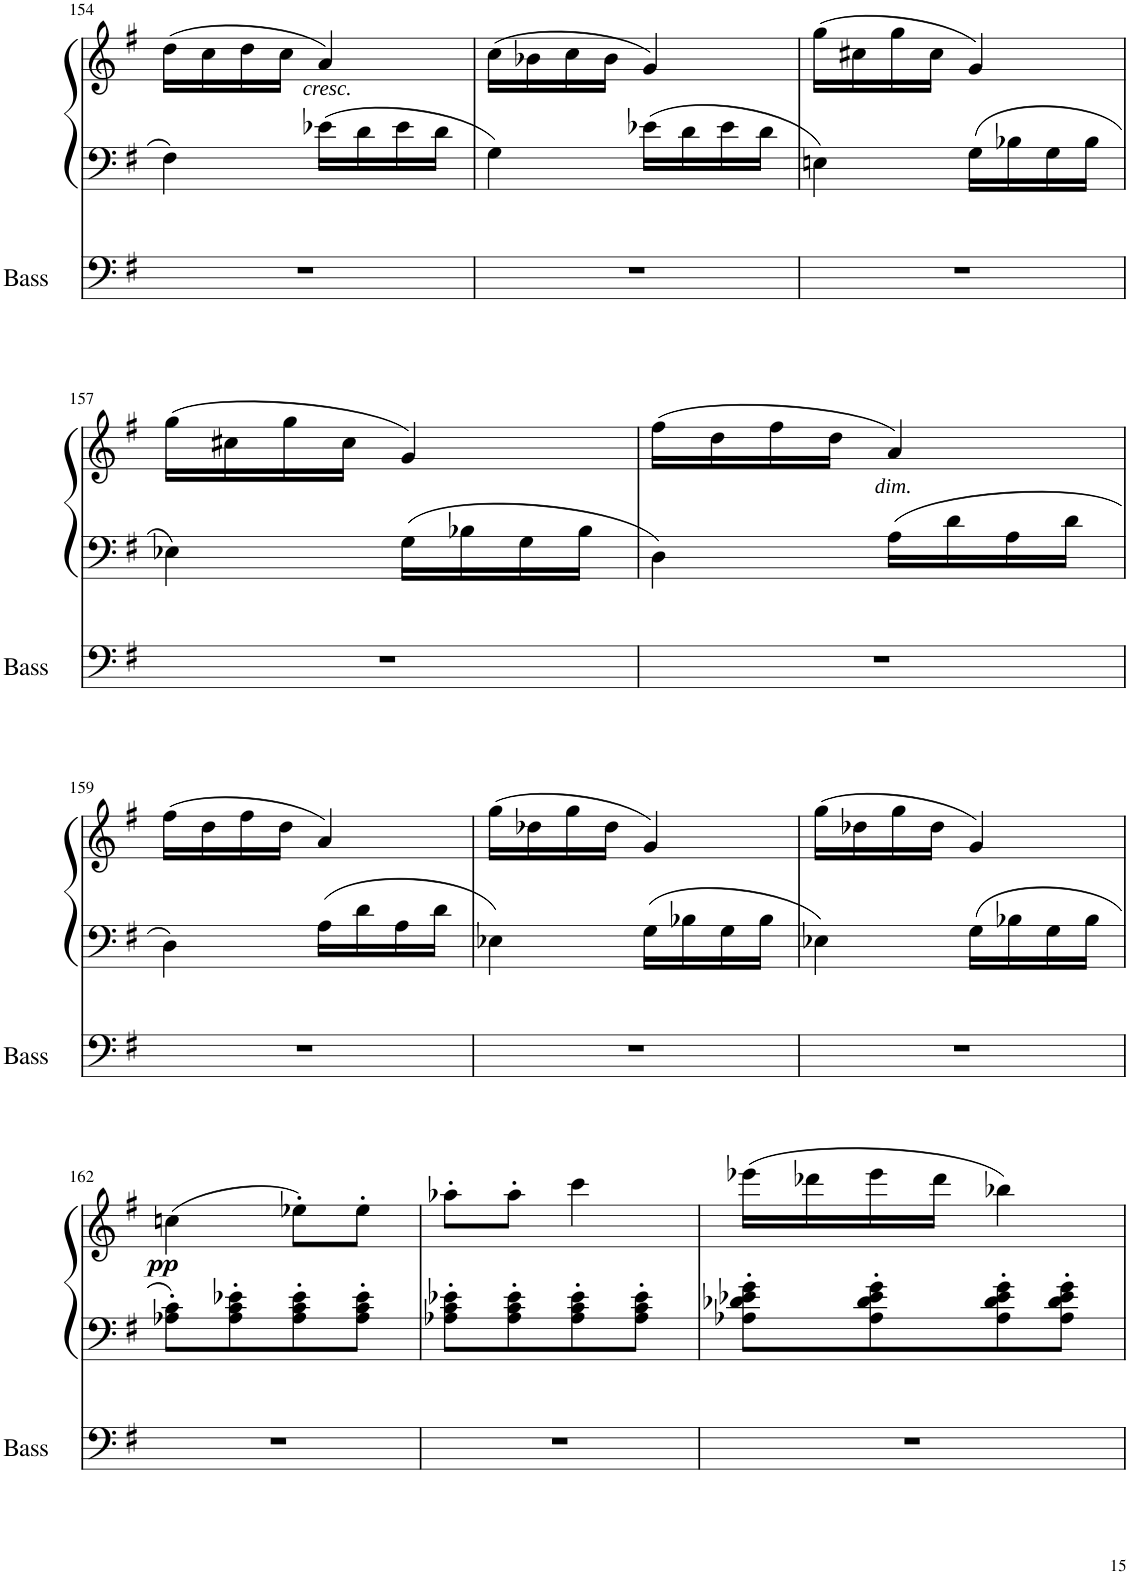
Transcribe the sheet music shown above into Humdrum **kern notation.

**kern	**kern	**kern	**dynam
*part2	*part1	*part1	*part1
*staff3	*staff2	*staff1	*staff1/2
*I"Acoustic Bass	*I"Piano	*	*
*I'Bass	*I'Pno	*	*
!!LO:PB:g=z
*clefF4	*clefF4	*clefG2	*
*Trd7c12	*	*	*
*k[f#]	*k[f#]	*k[f#]	*
*M2/4	*M2/4	*M2/4	*
=154	=154	=154	=154
2r	4F#\	(16dd\LL	.
.	.	16cc\	.
.	.	16dd\	.
.	.	16cc\JJ	.
!	!	!	!LO:DY:b
.	16e-X\LL	4a/)	other-dynamics
.	16d\	.	.
.	16e-\	.	.
.	16d\JJ	.	.
=155	=155	=155	=155
2r	4G\	(16cc\LL	.
.	.	16b-X\	.
.	.	16cc\	.
.	.	16b-\JJ	.
.	16e-X\LL	4g/)	.
.	16d\	.	.
.	16e-\	.	.
.	16d\JJ	.	.
=156	=156	=156	=156
2r	4En\	(16gg\LL	.
.	.	16cc#X\	.
.	.	16gg\	.
.	.	16cc#\JJ	.
.	16G\LL	4g/)	.
.	16B-X\	.	.
.	16G\	.	.
.	16B-\JJ	.	.
!!LO:LB:g=z
=157	=157	=157	=157
2r	4E-X\	(16gg\LL	.
.	.	16cc#X\	.
.	.	16gg\	.
.	.	16cc#\JJ	.
.	16G\LL	4g/)	.
.	16B-X\	.	.
.	16G\	.	.
.	16B-\JJ	.	.
=158	=158	=158	=158
2r	4D\	(16ff#\LL	.
.	.	16dd\	.
.	.	16ff#\	.
.	.	16dd\JJ	.
!	!	!	!LO:DY:b
.	16A\LL	4a/)	other-dynamics
.	16d\	.	.
.	16A\	.	.
.	16d\JJ	.	.
!!LO:LB:g=z
=159	=159	=159	=159
2r	4D\	(16ff#\LL	.
.	.	16dd\	.
.	.	16ff#\	.
.	.	16dd\JJ	.
.	16A\LL	4a/)	.
.	16d\	.	.
.	16A\	.	.
.	16d\JJ	.	.
=160	=160	=160	=160
2r	4E-X\	(16gg\LL	.
.	.	16dd-X\	.
.	.	16gg\	.
.	.	16dd-\JJ	.
.	16G\LL	4g/)	.
.	16B-X\	.	.
.	16G\	.	.
.	16B-\JJ	.	.
=161	=161	=161	=161
2r	4E-X\	(16gg\LL	.
.	.	16dd-X\	.
.	.	16gg\	.
.	.	16dd-\JJ	.
.	16G\LL	4g/)	.
.	16B-X\	.	.
.	16G\	.	.
.	16B-\JJ	.	.
!!LO:LB:g=z
=162	=162	=162	=162
!	!	!	!LO:DY:b
2r	8A-X\' 8c\'L	(4ccn\	pp
.	8A-\' 8c\' 8e-X\'	.	.
.	8A-\' 8c\' 8e-\'	8ee-X'\L)	.
.	8A-\' 8c\' 8e-\'J	8ee-'\J	.
=163	=163	=163	=163
2r	8A-X\' 8c\' 8e-X\'L	8aa-X'\L	.
.	8A-\' 8c\' 8e-\'	8aa-'\J	.
.	8A-\' 8c\' 8e-\'	4ccc\	.
.	8A-\' 8c\' 8e-\'J	.	.
=164	=164	=164	=164
2r	8A-X\' 8d-X\' 8e-X\' 8g\'L	(16eee-X\LL	.
.	.	16ddd-X\	.
.	8A-\' 8d-\' 8e-\' 8g\'	16eee-\	.
.	.	16ddd-\JJ	.
.	8A-\' 8d-\' 8e-\' 8g\'	4bb-X\)	.
.	8A-\' 8d-\' 8e-\' 8g\'J	.	.
=	=	=	=
*-	*-	*-	*-
